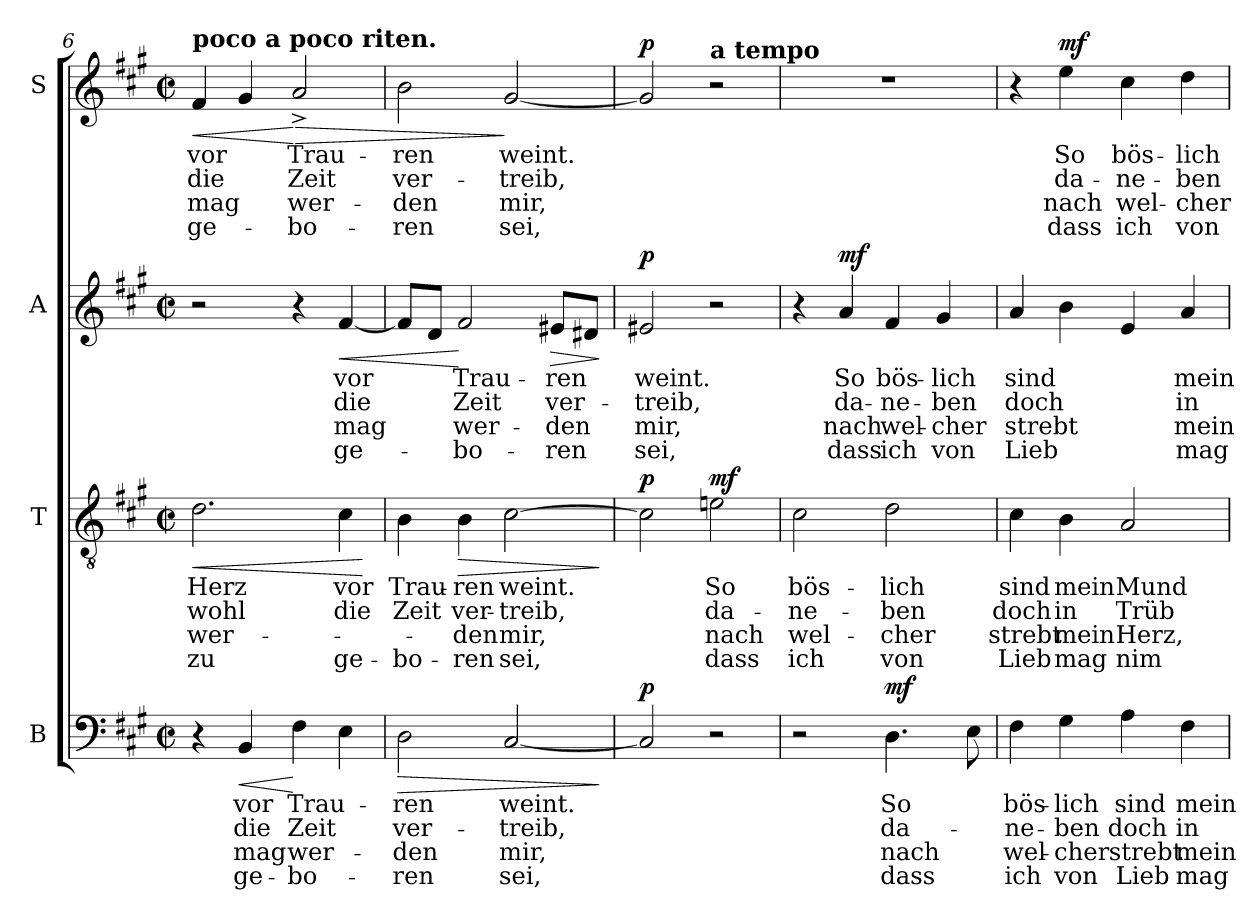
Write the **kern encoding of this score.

**kern	**text	**text	**text	**text	**dynam	**kern	**text	**text	**text	**text	**dynam	**kern	**text	**text	**text	**text	**dynam	**kern	**text	**text	**text	**text	**dynam
*part4	*part4	*part4	*part4	*part4	*part4	*part3	*part3	*part3	*part3	*part3	*part3	*part2	*part2	*part2	*part2	*part2	*part2	*part1	*part1	*part1	*part1	*part1	*part1
*staff4	*staff4	*staff4	*staff4	*staff4	*staff4	*staff3	*staff3	*staff3	*staff3	*staff3	*staff3	*staff2	*staff2	*staff2	*staff2	*staff2	*staff2	*staff1	*staff1	*staff1	*staff1	*staff1	*staff1
*I"B	*	*	*	*	*	*I"T	*	*	*	*	*	*I"A	*	*	*	*	*	*I"S	*	*	*	*	*
!!LO:LB:g=z
*clefF4	*	*	*	*	*	*clefGv2	*	*	*	*	*	*clefG2	*	*	*	*	*	*clefG2	*	*	*	*	*
*k[f#c#g#]	*	*	*	*	*	*k[f#c#g#]	*	*	*	*	*	*k[f#c#g#]	*	*	*	*	*	*k[f#c#g#]	*	*	*	*	*
*M2/2	*	*	*	*	*	*M2/2	*	*	*	*	*	*M2/2	*	*	*	*	*	*M2/2	*	*	*	*	*
*met(c|)	*	*	*	*	*	*met(c|)	*	*	*	*	*	*met(c|)	*	*	*	*	*	*met(c|)	*	*	*	*	*
=6	=6	=6	=6	=6	=6	=6	=6	=6	=6	=6	=6	=6	=6	=6	=6	=6	=6	=6	=6	=6	=6	=6	=6
!	!	!	!	!	!	!	!	!	!	!	!	!	!	!	!	!	!	!LO:TX:a:B:t=poco a poco riten.	!	!	!	!	!
!	!	!	!	!	!	!	!LO:LY:b	!LO:LY:b	!LO:LY:b	!LO:LY:b	!LO:HP:b	!	!	!	!	!	!	!	!LO:LY:b	!LO:LY:b	!LO:LY:b	!LO:LY:b	!LO:HP:b
4r	.	.	.	.	.	2.d\	Herz	-wohl	wer-	-zu	<	2r	.	.	.	.	.	4f#/	vor	die	mag	ge-	<
!	!LO:LY:b	!LO:LY:b	!LO:LY:b	!LO:LY:b	!LO:HP:b	!	!	!	!	!	!	!	!	!	!	!	!	!	!	!	!	!	!
4BB/	vor	die	mag	ge-	<	.	.	.	.	.	.	.	.	.	.	.	.	4g#/	.	.	.	.	.
!	!LO:LY:b	!LO:LY:b	!LO:LY:b	!LO:LY:b	!	!	!	!	!	!	!	!	!	!	!	!	!	!	!LO:LY:b	!LO:LY:b	!LO:LY:b	!LO:LY:b	!LO:HP:n=1:b
4F#\	Trau-	Zeit	wer-	-bo-	[	.	.	.	.	.	.	4r	.	.	.	.	.	2a^/	Trau-	Zeit	wer-	-bo-	[ >
!	!	!	!	!	!	!	!LO:LY:b	!LO:LY:b	!	!LO:LY:b	!	!	!LO:LY:b	!LO:LY:b	!LO:LY:b	!LO:LY:b	!LO:HP:b	!	!	!	!	!	!
4E\	.	.	.	.	.	4c#\	vor	die	.	ge-	.	[4f#/	vor	die	mag	ge-	<	.	.	.	.	.	.
.	.	.	.	.	.	.	.	.	.	.	[	.	.	.	.	.	.	.	.	.	.	.	.
=7	=7	=7	=7	=7	=7	=7	=7	=7	=7	=7	=7	=7	=7	=7	=7	=7	=7	=7	=7	=7	=7	=7	=7
!	!LO:LY:b	!LO:LY:b	!LO:LY:b	!LO:LY:b	!LO:HP:b	!	!LO:LY:b	!LO:LY:b	!	!LO:LY:b	!	!	!	!	!	!	!	!	!LO:LY:b	!LO:LY:b	!LO:LY:b	!LO:LY:b	!
2D\	-ren	ver-	-den	-ren	>	4B\	Trau-	Zeit	.	-bo-	.	8f#/L]	.	.	.	.	.	2b\	-ren	ver-	-den	-ren	.
.	.	.	.	.	.	.	.	.	.	.	.	8d/J	.	.	.	.	.	.	.	.	.	.	.
!	!	!	!	!	!	!	!LO:LY:b	!LO:LY:b	!LO:LY:b	!LO:LY:b	!LO:HP:b	!	!LO:LY:b	!LO:LY:b	!LO:LY:b	!LO:LY:b	!	!	!	!	!	!	!
.	.	.	.	.	.	4B\	-ren	ver-	-den	-ren	>	2f#/	Trau-	Zeit	wer-	-bo-	[	.	.	.	.	.	.
!	!LO:LY:b	!LO:LY:b	!LO:LY:b	!LO:LY:b	!	!	!LO:LY:b	!LO:LY:b	!LO:LY:b	!LO:LY:b	!	!	!	!	!	!	!	!	!LO:LY:b	!LO:LY:b	!LO:LY:b	!LO:LY:b	!
[2C#/	weint.	-treib,	mir,	sei,	.	[2c#\	weint.	-treib,	mir,	sei,	.	.	.	.	.	.	.	[2g#/	weint.	-treib,	mir,	sei,	]
!	!	!	!	!	!	!	!	!	!	!	!	!	!LO:LY:b	!LO:LY:b	!LO:LY:b	!LO:LY:b	!LO:HP:b	!	!	!	!	!	!
.	.	.	.	.	.	.	.	.	.	.	.	8e#X/L	-ren	ver-	-den	-ren	>	.	.	.	.	.	.
.	.	.	.	.	.	.	.	.	.	.	.	8d#X/J	.	.	.	.	.	.	.	.	.	.	.
.	.	.	.	.	]	.	.	.	.	.	]	.	.	.	.	.	]	.	.	.	.	.	.
=8	=8	=8	=8	=8	=8	=8	=8	=8	=8	=8	=8	=8	=8	=8	=8	=8	=8	=8	=8	=8	=8	=8	=8
!	!	!	!	!	!LO:DY:a	!	!	!	!	!	!LO:DY:a	!	!LO:LY:b	!LO:LY:b	!LO:LY:b	!LO:LY:b	!LO:DY:a	!	!	!	!	!	!LO:DY:a
2C#/]	.	.	.	.	p	2c#\]	.	.	.	.	p	2e#X/	weint.	-treib,	mir,	sei,	p	2g#/]	.	.	.	.	p
!	!	!	!	!	!	!	!	!	!	!	!	!	!	!	!	!	!	!LO:TX:a:B:t=a tempo	!	!	!	!	!
!	!	!	!	!	!	!	!LO:LY:b	!LO:LY:b	!LO:LY:b	!LO:LY:b	!LO:DY:a	!	!	!	!	!	!	!	!	!	!	!	!
2r	.	.	.	.	.	2en\	So	da-	nach	dass	mf	2r	.	.	.	.	.	2r	.	.	.	.	.
=9	=9	=9	=9	=9	=9	=9	=9	=9	=9	=9	=9	=9	=9	=9	=9	=9	=9	=9	=9	=9	=9	=9	=9
!	!	!	!	!	!	!	!LO:LY:b	!LO:LY:b	!LO:LY:b	!LO:LY:b	!	!	!	!	!	!	!	!	!	!	!	!	!
2r	.	.	.	.	.	2c#\	bös-	-ne-	wel-	ich	.	4r	.	.	.	.	.	1r	.	.	.	.	.
!	!	!	!	!	!	!	!	!	!	!	!	!	!LO:LY:b	!LO:LY:b	!LO:LY:b	!LO:LY:b	!LO:DY:a	!	!	!	!	!	!
.	.	.	.	.	.	.	.	.	.	.	.	4a/	So	da-	nach	dass	mf	.	.	.	.	.	.
!	!LO:LY:b	!LO:LY:b	!LO:LY:b	!LO:LY:b	!LO:DY:a	!	!LO:LY:b	!LO:LY:b	!LO:LY:b	!LO:LY:b	!	!	!LO:LY:b	!LO:LY:b	!LO:LY:b	!LO:LY:b	!	!	!	!	!	!	!
4.D\	So	da-	nach	dass	mf	2d\	-lich	-ben	-cher	von	.	4f#/	bös-	-ne-	wel-	ich	.	.	.	.	.	.	.
!	!	!	!	!	!	!	!	!	!	!	!	!	!LO:LY:b	!LO:LY:b	!LO:LY:b	!LO:LY:b	!	!	!	!	!	!	!
.	.	.	.	.	.	.	.	.	.	.	.	4g#/	-lich	-ben	-cher	von	.	.	.	.	.	.	.
8E\	.	.	.	.	.	.	.	.	.	.	.	.	.	.	.	.	.	.	.	.	.	.	.
=10	=10	=10	=10	=10	=10	=10	=10	=10	=10	=10	=10	=10	=10	=10	=10	=10	=10	=10	=10	=10	=10	=10	=10
!	!LO:LY:b	!LO:LY:b	!LO:LY:b	!LO:LY:b	!	!	!LO:LY:b	!LO:LY:b	!LO:LY:b	!LO:LY:b	!	!	!LO:LY:b	!LO:LY:b	!LO:LY:b	!LO:LY:b	!	!	!	!	!	!	!
4F#\	bös-	-ne-	wel-	ich	.	4c#\	sind	doch	strebt	Lieb	.	4a/	sind	doch	-strebt	Lieb	.	4r	.	.	.	.	.
!	!LO:LY:b	!LO:LY:b	!LO:LY:b	!LO:LY:b	!	!	!LO:LY:b	!LO:LY:b	!LO:LY:b	!LO:LY:b	!	!	!	!	!	!	!	!	!LO:LY:b	!LO:LY:b	!LO:LY:b	!LO:LY:b	!LO:DY:a
4G#\	-lich	-ben	-cher	von	.	4B\	mein	in	mein	mag	.	4b\	.	.	.	.	.	4ee\	So	da-	nach	dass	mf
!	!LO:LY:b	!LO:LY:b	!LO:LY:b	!LO:LY:b	!	!	!LO:LY:b	!LO:LY:b	!LO:LY:b	!LO:LY:b	!	!	!	!	!	!	!	!	!LO:LY:b	!LO:LY:b	!LO:LY:b	!LO:LY:b	!
4A\	sind	doch	strebt	Lieb	.	2A/	Mund	Trüb-	Herz,	nim-	.	4e/	.	.	.	.	.	4cc#\	bös-	-ne-	wel-	ich	.
!	!LO:LY:b	!LO:LY:b	!LO:LY:b	!LO:LY:b	!	!	!	!	!	!	!	!	!LO:LY:b	!LO:LY:b	!LO:LY:b	!LO:LY:b	!	!	!LO:LY:b	!LO:LY:b	!LO:LY:b	!LO:LY:b	!
4F#\	mein	in	mein	mag	.	.	.	.	.	.	.	4a/	mein	in	mein	mag	.	4dd\	-lich	-ben	-cher	von	.
=	=	=	=	=	=	=	=	=	=	=	=	=	=	=	=	=	=	=	=	=	=	=	=
*-	*-	*-	*-	*-	*-	*-	*-	*-	*-	*-	*-	*-	*-	*-	*-	*-	*-	*-	*-	*-	*-	*-	*-
